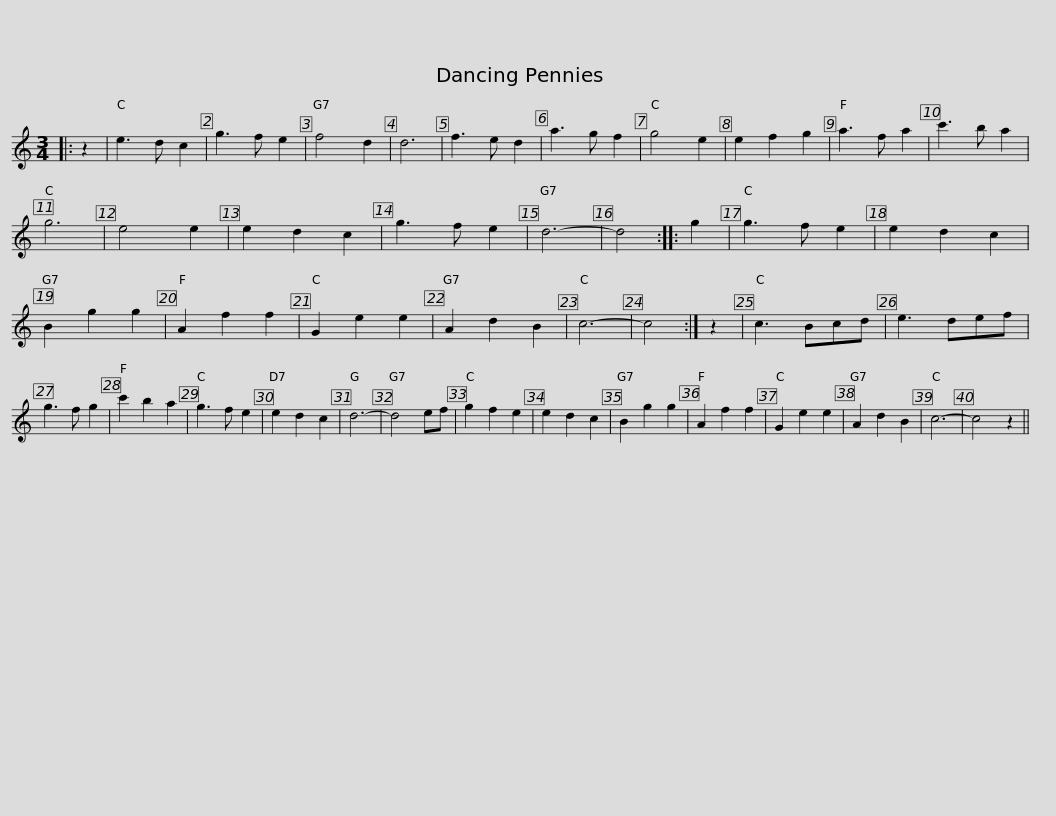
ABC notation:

X:1
L:1/8
M:3/4
I:linebreak $
K:C
V:1 treble
V:1
|: z2 | e3 d c2 | g3 f e2 | f4 d2 | d6 | %5
 f3 e d2 | a3 g f2 | g4 e2 | e2 f2 g2 | a3 f a2 | %10
 c'3 b a2 | g6 | e4 e2 |$ e2 d2 c2 | g3 f e2 | %15
 d6- | d4 :: g2 | g3 f e2 | e2 d2 c2 | %20
 B2 g2 g2 | A2 f2 f2 | G2 e2 e2 | A2 d2 B2 | c6- | %25
 c4 :| z2 |$ c3 Bcd | e3 def | g3 f g2 | %30
 c'2 b2 a2 | g3 f e2 | e2 d2 c2 | d6- | d4 ef | %35
 g2 f2 e2 | e2 d2 c2 | B2 g2 g2 | A2 f2 f2 |$ G2 e2 e2 | %40
 A2 d2 B2 | c6- | c4 z2 || %43
